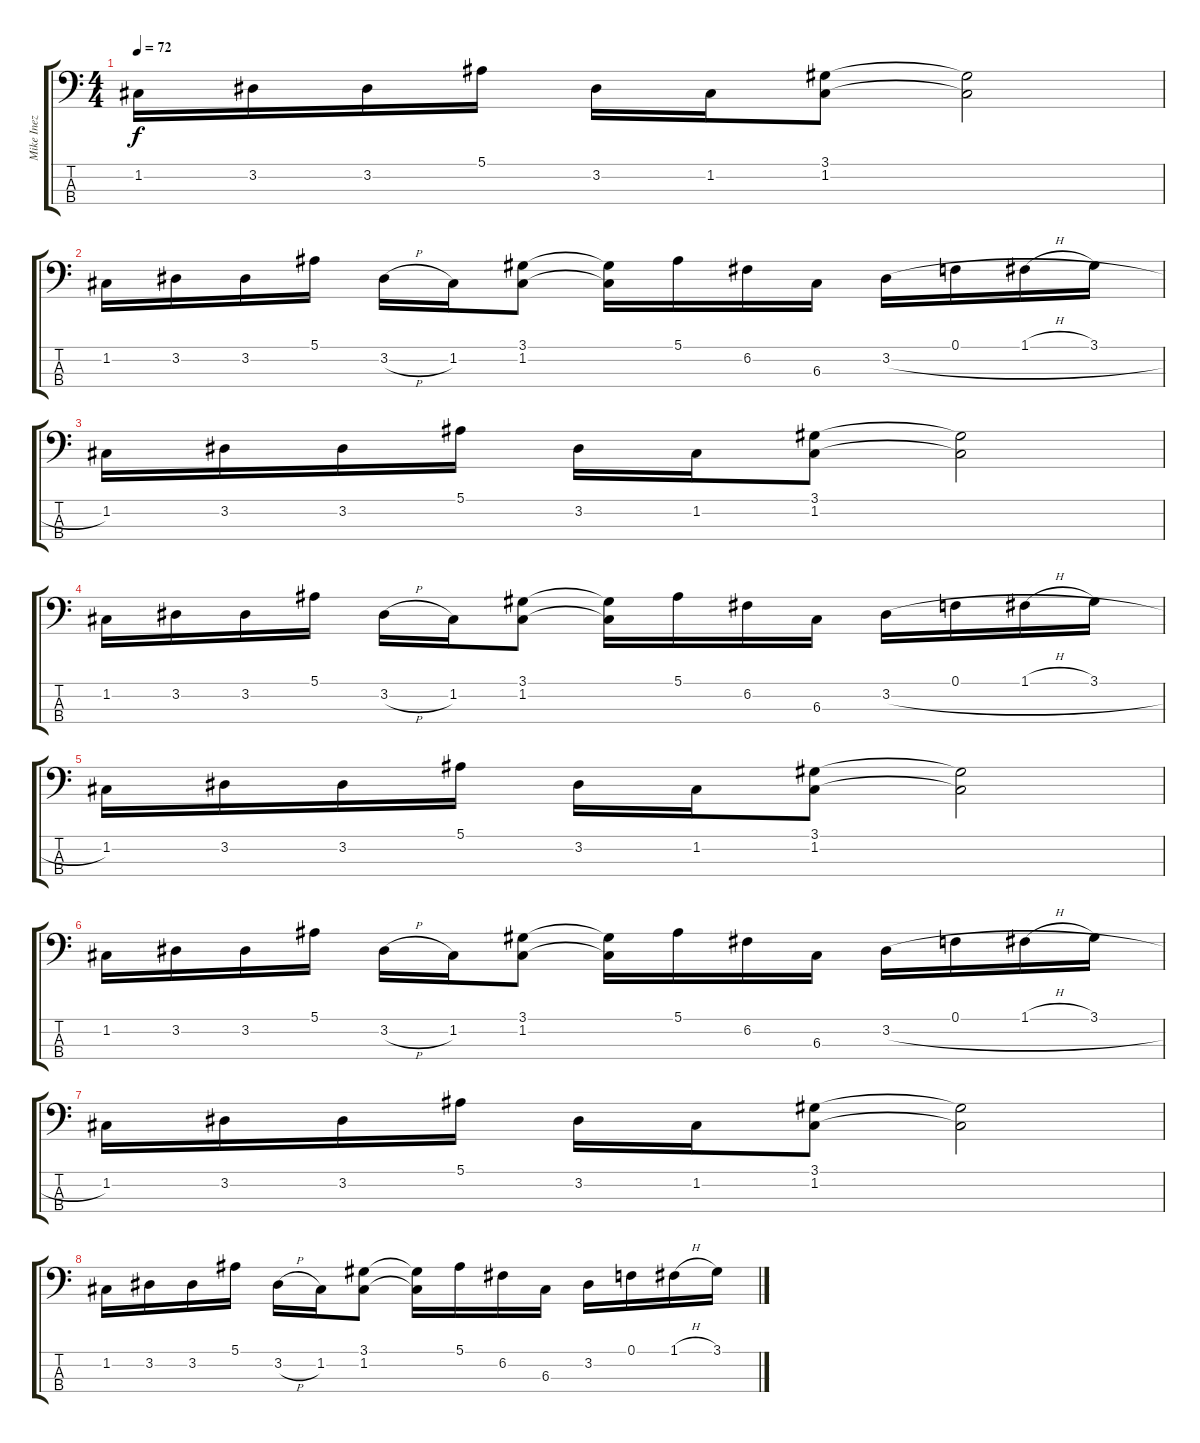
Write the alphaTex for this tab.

\track ("Mike Inez - Bass" "Mike Inez ") {instrument slapbass2}
\staff {score tabs}
\tuning (F2 C2 G1 D1) {hide}
\ts (4 4)
\tempo 72
\clef f4
\ks c
1.2.16{dy f} 3.2.16 3.2.16 5.1.16 3.2.16 1.2.16 (3.1 1.2).8 (3.1{t} 1.2{t}).2 |
1.2.16 3.2.16 3.2.16 5.1.16 3.2{h}.16 1.2.16 (3.1 1.2).8 (3.1{t} 1.2{t}).16 5.1.16 6.2.16 6.3.16 3.2{h}.16 0.1.16 1.1{h}.16 3.1.16 |
1.2.16 3.2.16 3.2.16 5.1.16 3.2.16 1.2.16 (3.1 1.2).8 (3.1{t} 1.2{t}).2 |
1.2.16 3.2.16 3.2.16 5.1.16 3.2{h}.16 1.2.16 (3.1 1.2).8 (3.1{t} 1.2{t}).16 5.1.16 6.2.16 6.3.16 3.2{h}.16 0.1.16 1.1{h}.16 3.1.16 |
1.2.16 3.2.16 3.2.16 5.1.16 3.2.16 1.2.16 (3.1 1.2).8 (3.1{t} 1.2{t}).2 |
1.2.16 3.2.16 3.2.16 5.1.16 3.2{h}.16 1.2.16 (3.1 1.2).8 (3.1{t} 1.2{t}).16 5.1.16 6.2.16 6.3.16 3.2{h}.16 0.1.16 1.1{h}.16 3.1.16 |
1.2.16 3.2.16 3.2.16 5.1.16 3.2.16 1.2.16 (3.1 1.2).8 (3.1{t} 1.2{t}).2 |
1.2.16 3.2.16 3.2.16 5.1.16 3.2{h}.16 1.2.16 (3.1 1.2).8 (3.1{t} 1.2{t}).16 5.1.16 6.2.16 6.3.16 3.2{h}.16 0.1.16 1.1{h}.16 3.1.16
